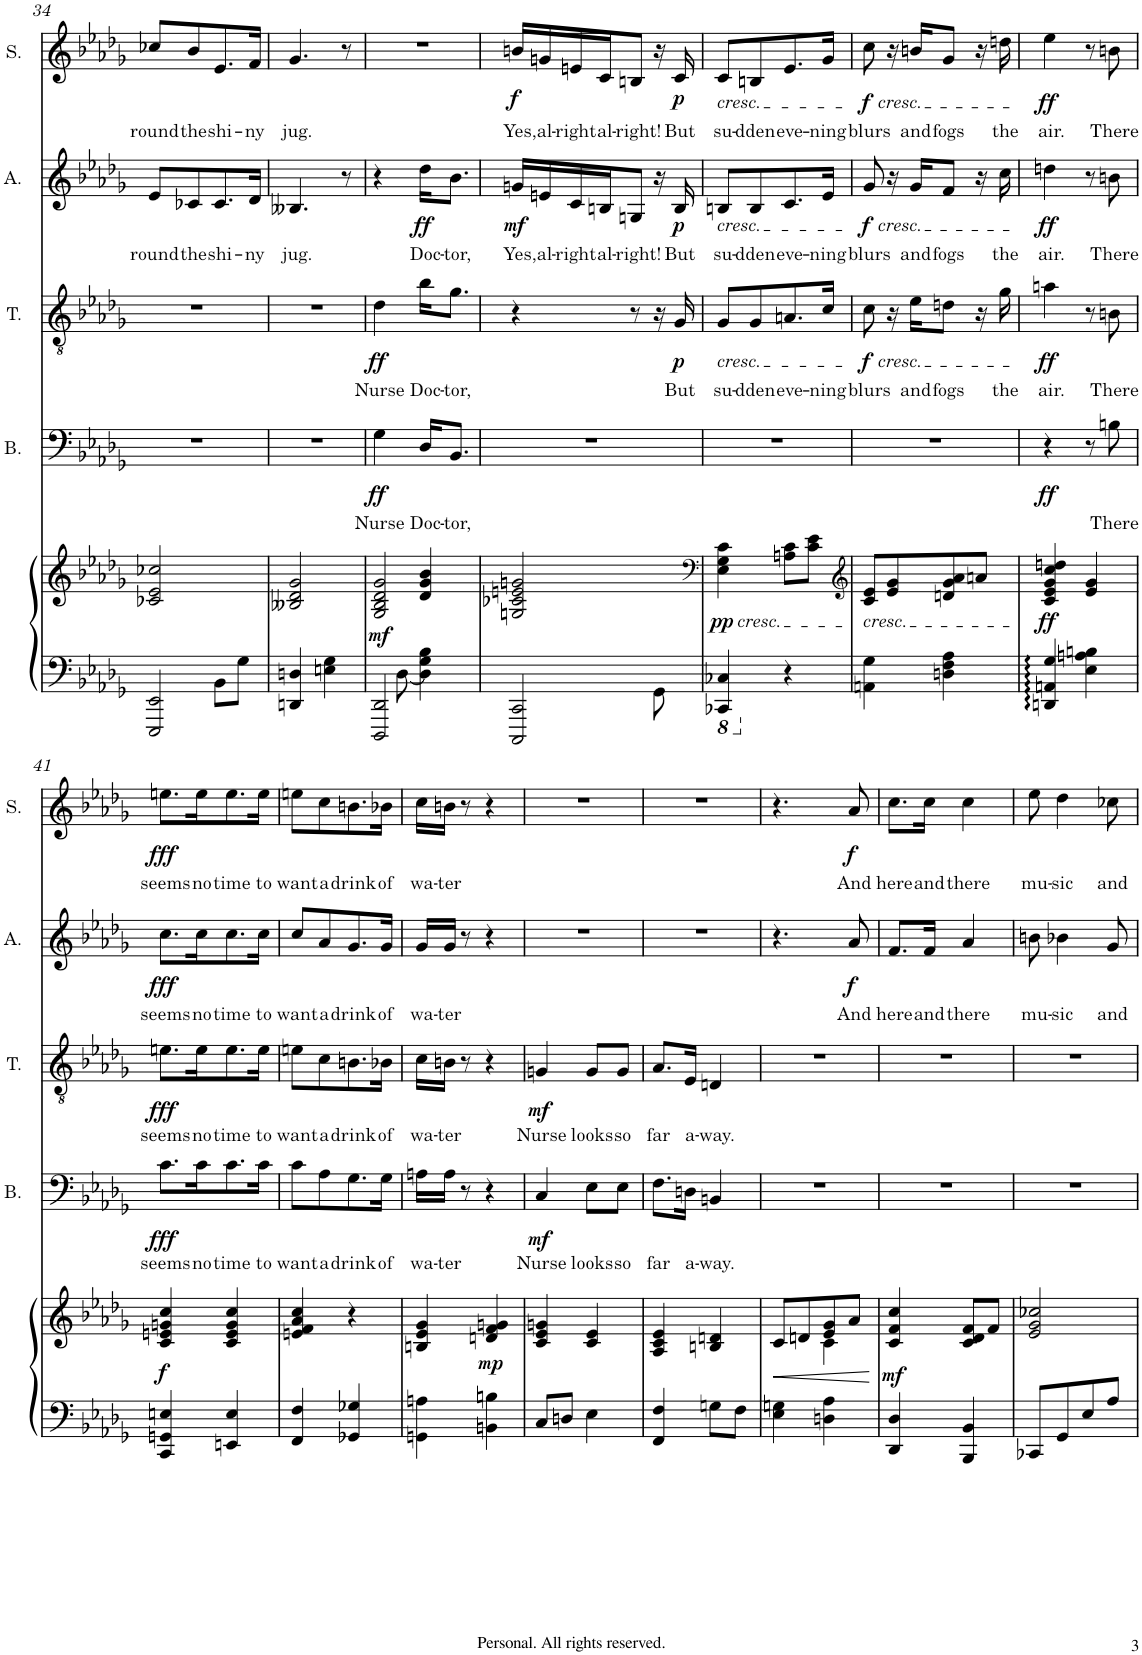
**kern	**kern	**dynam	**kern	**text	**dynam	**kern	**text	**dynam	**kern	**text	**dynam	**kern	**text	**dynam
*part5	*part5	*part5	*part4	*part4	*part4	*part3	*part3	*part3	*part2	*part2	*part2	*part1	*part1	*part1
*staff6	*staff5	*staff5/6	*staff4	*staff4	*staff4	*staff3	*staff3	*staff3	*staff2	*staff2	*staff2	*staff1	*staff1	*staff1
*I"Piano	*	*	*I"Bass	*	*	*I"Tenor	*	*	*I"Alto	*	*	*I"Soprano	*	*
*I'Pno	*	*	*I'B.	*	*	*I'T.	*	*	*I'A.	*	*	*I'S.	*	*
!!LO:PB:g=z
*clefF4	*clefG2	*	*clefF4	*	*	*clefGv2	*	*	*clefG2	*	*	*clefG2	*	*
*k[b-e-a-d-g-]	*k[b-e-a-d-g-]	*	*k[b-e-a-d-g-]	*	*	*k[b-e-a-d-g-]	*	*	*k[b-e-a-d-g-]	*	*	*k[b-e-a-d-g-]	*	*
*M4/8	*M4/8	*	*M4/8	*	*	*M4/8	*	*	*M4/8	*	*	*M4/8	*	*
=34	=34	=34	=34	=34	=34	=34	=34	=34	=34	=34	=34	=34	=34	=34
*^	*	*	*	*	*	*	*	*	*	*	*	*	*	*
!	!	!	!	!	!	!	!	!	!	!	!LO:LY:b	!	!	!LO:LY:b	!
2EEE-/ 2EE-/	4ryy	2c-X/ 2e-/ 2cc-X/	.	2r	.	.	2r	.	.	8e-/L	round	.	8cc-X/L	round	.
!	!	!	!	!	!	!	!	!	!	!	!LO:LY:b	!	!	!LO:LY:b	!
.	.	.	.	.	.	.	.	.	.	8c-X/	the	.	8b-/	the	.
!	!	!	!	!	!	!	!	!	!	!	!LO:LY:b	!	!	!LO:LY:b	!
.	8BB-\L	.	.	.	.	.	.	.	.	8.c-/	shi-	.	8.e-/	shi-	.
.	8G-\J	.	.	.	.	.	.	.	.	.	.	.	.	.	.
!	!	!	!	!	!	!	!	!	!	!	!LO:LY:b	!	!	!LO:LY:b	!
.	.	.	.	.	.	.	.	.	.	16d-/Jk	-ny	.	16f/Jk	-ny	.
*v	*v	*	*	*	*	*	*	*	*	*	*	*	*	*	*
=35	=35	=35	=35	=35	=35	=35	=35	=35	=35	=35	=35	=35	=35	=35
!	!	!	!	!	!	!	!	!	!	!LO:LY:b	!	!	!LO:LY:b	!
4DDn/ 4Dn/	2B--X/ 2d-/ 2g-/	.	2r	.	.	2r	.	.	4.B--X/	jug.	.	4.g-/	jug.	.
4En\ 4G-\	.	.	.	.	.	.	.	.	.	.	.	.	.	.
.	.	.	.	.	.	.	.	.	8r	.	.	8r	.	.
=36	=36	=36	=36	=36	=36	=36	=36	=36	=36	=36	=36	=36	=36	=36
*^	*^	*	*	*	*	*	*	*	*	*	*	*	*	*
!	!	!	!	!LO:DY:b	!	!LO:LY:b	!LO:DY:b	!	!LO:LY:b	!LO:DY:b	!	!	!	!	!	!
2DDD-/ 2DD-/	8ryy	2G-/ 2B-/ 2d-/ 2g-/	4ryy	mf	4G-\	Nurse	ff	4d-\	Nurse	ff	4r	.	.	2r	.	.
.	8D-\	.	.	.	.	.	.	.	.	.	.	.	.	.	.	.
!	!	!	!	!	!	!LO:LY:b	!	!	!LO:LY:b	!	!	!LO:LY:b	!LO:DY:b	!	!	!
.	4D-\ 4G-\ 4B-\	.	4d-/ 4g-/ 4b-/	.	16D-/KL	Doc-	.	16b-\KL	Doc-	.	16dd-\KL	Doc-	ff	.	.	.
!	!	!	!	!	!	!LO:LY:b	!	!	!LO:LY:b	!	!	!LO:LY:b	!	!	!	!
.	.	.	.	.	8.BB-/J	-tor,	.	8.g-\J	-tor,	.	8.b-\J	-tor,	.	.	.	.
*	*	*v	*v	*	*	*	*	*	*	*	*	*	*	*	*	*
=37	=37	=37	=37	=37	=37	=37	=37	=37	=37	=37	=37	=37	=37	=37	=37
!	!	!	!	!	!	!	!	!	!	!	!LO:LY:b	!LO:DY:b	!	!LO:LY:b	!LO:DY:b
2CCC/ 2CC/	4.ryy	2Gn/ 2c-X/ 2en/ 2gn/	.	2r	.	.	4r	.	.	16gn/LL	Yes,	mf	16bn/LL	Yes,	f
!	!	!	!	!	!	!	!	!	!	!	!LO:LY:b	!	!	!LO:LY:b	!
.	.	.	.	.	.	.	.	.	.	16en/	al-	.	16gn/	al-	.
!	!	!	!	!	!	!	!	!	!	!	!LO:LY:b	!	!	!LO:LY:b	!
.	.	.	.	.	.	.	.	.	.	16c/	-right	.	16en/	-right	.
!	!	!	!	!	!	!	!	!	!	!	!LO:LY:b	!	!	!LO:LY:b	!
.	.	.	.	.	.	.	.	.	.	16Bn/J	al-	.	16c/J	al-	.
!	!	!	!	!	!	!	!	!	!	!	!LO:LY:b	!	!	!LO:LY:b	!
.	.	.	.	.	.	.	8r	.	.	8Gn/J	-right!	.	8Bn/J	-right!	.
.	8GG-\	.	.	.	.	.	16r	.	.	16r	.	.	16r	.	.
!	!	!	!	!	!	!	!	!LO:LY:b	!LO:DY:b	!	!LO:LY:b	!LO:DY:b	!	!LO:LY:b	!LO:DY:b
.	.	.	.	.	.	.	16G-/	But	p	16B/	But	p	16c/	But	p
*v	*v	*	*	*	*	*	*	*	*	*	*	*	*	*	*
=38	=38	=38	=38	=38	=38	=38	=38	=38	=38	=38	=38	=38	=38	=38
*	*clefF4	*	*	*	*	*	*	*	*	*	*	*	*	*
!	!	!	!	!	!	!	!	!	!	!	!	!LO:TX:b:i:t=cresc.	!	!
!	!	!	!	!	!	!	!	!	!LO:TX:b:i:t=cresc.	!	!	!	!	!
!	!	!	!	!	!	!LO:TX:b:i:t=cresc.	!	!	!	!	!	!	!	!
!	!LO:TX:b:i:t=cresc.	!	!	!	!	!	!	!	!	!	!	!	!	!
!	!	!LO:DY:b	!	!	!	!	!LO:LY:b	!	!	!LO:LY:b	!	!	!LO:LY:b	!
4CCC-X/ 4CC-X/	4E-\ 4G-\ 4c\	pp	2r	.	.	8G-/L	su-	.	8Bn/L	su-	.	8c/L	su-	.
!	!	!	!	!	!	!	!LO:LY:b	!	!	!LO:LY:b	!	!	!LO:LY:b	!
.	.	.	.	.	.	8G-/	-dden	.	8B/	-dden	.	8Bn/	-dden	.
!	!	!	!	!	!	!	!LO:LY:b	!	!	!LO:LY:b	!	!	!LO:LY:b	!
4r	8An\ 8c\L	.	.	.	.	8.An/	eve-	.	8.c/	eve-	.	8.e-/	eve-	.
.	8c\ 8e-\J	.	.	.	.	.	.	.	.	.	.	.	.	.
!	!	!	!	!	!	!	!LO:LY:b	!	!	!LO:LY:b	!	!	!LO:LY:b	!
.	.	.	.	.	.	16c/Jk	-ning	.	16e-/Jk	-ning	.	16g-/Jk	-ning	.
=39	=39	=39	=39	=39	=39	=39	=39	=39	=39	=39	=39	=39	=39	=39
*	*clefG2	*	*	*	*	*	*	*	*	*	*	*	*	*
!	!	!	!	!	!	!	!	!	!	!	!	!LO:TX:b:i:t=cresc.	!	!
!	!	!	!	!	!	!	!	!	!LO:TX:b:i:t=cresc.	!	!	!	!	!
!	!	!	!	!	!	!LO:TX:b:i:t=cresc.	!	!	!	!	!	!	!	!
!	!LO:TX:b:i:t=cresc.	!	!	!	!	!	!	!	!	!	!	!	!	!
!	!	!	!	!	!	!	!LO:LY:b	!LO:DY:b	!	!LO:LY:b	!LO:DY:b	!	!LO:LY:b	!LO:DY:b
4AAn\ 4G-\	8c/ 8e-/L	.	2r	.	.	8c\	blurs	f	8g-/	blurs	f	8cc\	blurs	f
.	8e-/ 8g-/	.	.	.	.	16r	.	.	16r	.	.	16r	.	.
!	!	!	!	!	!	!	!LO:LY:b	!	!	!LO:LY:b	!	!	!LO:LY:b	!
.	.	.	.	.	.	16e-\KL	and	.	16g-/KL	and	.	16bn/KL	and	.
!	!	!	!	!	!	!	!LO:LY:b	!	!	!LO:LY:b	!	!	!LO:LY:b	!
4Dn\ 4F\ 4A-\	8dn/ 8g-/ 8a-/	.	.	.	.	8dn\J	fogs	.	8f/J	fogs	.	8g-/J	fogs	.
.	8an/J	.	.	.	.	16r	.	.	16r	.	.	16r	.	.
!	!	!	!	!	!	!	!LO:LY:b	!	!	!LO:LY:b	!	!	!LO:LY:b	!
.	.	.	.	.	.	16g-\	the	.	16cc\	the	.	16ddn\	the	.
=40	=40	=40	=40	=40	=40	=40	=40	=40	=40	=40	=40	=40	=40	=40
!	!	!LO:DY:b	!	!	!LO:DY:b	!	!LO:LY:b	!LO:DY:b	!	!LO:LY:b	!LO:DY:b	!	!LO:LY:b	!LO:DY:b
4DDn/ 4AAn/ 4G-/	4c/ 4e-/ 4g-/ 4cc/ 4ddn/	ff	4r	.	ff	4an\	air.	ff	4ddn\	air.	ff	4ee-\	air.	ff
4E-\ 4An\ 4Bn\	4e-/ 4g-/	.	8r	.	.	8r	.	.	8r	.	.	8r	.	.
!	!	!	!	!LO:LY:b	!	!	!LO:LY:b	!	!	!LO:LY:b	!	!	!LO:LY:b	!
.	.	.	8Bn\	There	.	8Bn\	There	.	8bn\	There	.	8bn\	There	.
!!LO:LB:g=z
=41	=41	=41	=41	=41	=41	=41	=41	=41	=41	=41	=41	=41	=41	=41
!	!	!LO:DY:b	!	!LO:LY:b	!LO:DY:b	!	!LO:LY:b	!LO:DY:b	!	!LO:LY:b	!LO:DY:b	!	!LO:LY:b	!LO:DY:b
4CC/ 4GGn/ 4En/	4c/ 4en/ 4gn/ 4cc/	f	8.c\L	seems	fff	8.en\L	seems	fff	8.cc\L	seems	fff	8.een\L	seems	fff
!	!	!	!	!LO:LY:b	!	!	!LO:LY:b	!	!	!LO:LY:b	!	!	!LO:LY:b	!
.	.	.	16c\K	no	.	16e\K	no	.	16cc\K	no	.	16ee\K	no	.
!	!	!	!	!LO:LY:b	!	!	!LO:LY:b	!	!	!LO:LY:b	!	!	!LO:LY:b	!
4EEn/ 4E/	4c/ 4e/ 4g/ 4cc/	.	8.c\	time	.	8.e\	time	.	8.cc\	time	.	8.ee\	time	.
!	!	!	!	!LO:LY:b	!	!	!LO:LY:b	!	!	!LO:LY:b	!	!	!LO:LY:b	!
.	.	.	16c\Jk	to	.	16e\Jk	to	.	16cc\Jk	to	.	16ee\Jk	to	.
=42	=42	=42	=42	=42	=42	=42	=42	=42	=42	=42	=42	=42	=42	=42
!	!	!	!	!LO:LY:b	!	!	!LO:LY:b	!	!	!LO:LY:b	!	!	!LO:LY:b	!
4FF/ 4F/	4en/ 4f/ 4a-/ 4cc/	.	8c\L	want	.	8en\L	want	.	8cc/L	want	.	8een\L	want	.
!	!	!	!	!LO:LY:b	!	!	!LO:LY:b	!	!	!LO:LY:b	!	!	!LO:LY:b	!
.	.	.	8A-\	a	.	8c\	a	.	8a-/	a	.	8cc\	a	.
!	!	!	!	!LO:LY:b	!	!	!LO:LY:b	!	!	!LO:LY:b	!	!	!LO:LY:b	!
4GG-X/ 4G-X/	4r	.	8.G-\	drink	.	8.Bn\	drink	.	8.g-/	drink	.	8.bn\	drink	.
!	!	!	!	!LO:LY:b	!	!	!LO:LY:b	!	!	!LO:LY:b	!	!	!LO:LY:b	!
.	.	.	16G-\Jk	of	.	16B-X\Jk	of	.	16g-/Jk	of	.	16b-X\Jk	of	.
=43	=43	=43	=43	=43	=43	=43	=43	=43	=43	=43	=43	=43	=43	=43
!	!	!	!	!LO:LY:b	!	!	!LO:LY:b	!	!	!LO:LY:b	!	!	!LO:LY:b	!
4GGn\ 4An\	4Bn/ 4e-/ 4g-/	.	16An\LL	wa-	.	16c\LL	wa-	.	16g-/LL	wa-	.	16cc\LL	wa-	.
!	!	!	!	!LO:LY:b	!	!	!LO:LY:b	!	!	!LO:LY:b	!	!	!LO:LY:b	!
.	.	.	16A\JJ	-ter	.	16Bn\JJ	-ter	.	16g-/JJ	-ter	.	16bn\JJ	-ter	.
.	.	.	8r	.	.	8r	.	.	8r	.	.	8r	.	.
!	!	!LO:DY:b	!	!	!	!	!	!	!	!	!	!	!	!
4BBn\ 4Bn\	4dn/ 4f/ 4gn/	mp	4r	.	.	4r	.	.	4r	.	.	4r	.	.
=44	=44	=44	=44	=44	=44	=44	=44	=44	=44	=44	=44	=44	=44	=44
!	!	!	!	!LO:LY:b	!LO:DY:b	!	!LO:LY:b	!LO:DY:b	!	!	!	!	!	!
8C/L	4c/ 4e-/ 4gn/	.	4C/	Nurse	mf	4Gn/	Nurse	mf	2r	.	.	2r	.	.
8Dn/J	.	.	.	.	.	.	.	.	.	.	.	.	.	.
!	!	!	!	!LO:LY:b	!	!	!LO:LY:b	!	!	!	!	!	!	!
4E-\	4c/ 4e-/	.	8E-\L	looks	.	8G/L	looks	.	.	.	.	.	.	.
!	!	!	!	!LO:LY:b	!	!	!LO:LY:b	!	!	!	!	!	!	!
.	.	.	8E-\J	so	.	8G/J	so	.	.	.	.	.	.	.
=45	=45	=45	=45	=45	=45	=45	=45	=45	=45	=45	=45	=45	=45	=45
!	!	!	!	!LO:LY:b	!	!	!LO:LY:b	!	!	!	!	!	!	!
4FF/ 4F/	4A-/ 4c/ 4e-/	.	8.F\L	far	.	8.A-/L	far	.	2r	.	.	2r	.	.
!	!	!	!	!LO:LY:b	!	!	!LO:LY:b	!	!	!	!	!	!	!
.	.	.	16Dn\Jk	a-	.	16E-/Jk	a-	.	.	.	.	.	.	.
!	!	!	!	!LO:LY:b	!	!	!LO:LY:b	!	!	!	!	!	!	!
8Gn\L	4Bn/ 4dn/	.	4BBn/	-way.	.	4Dn/	-way.	.	.	.	.	.	.	.
8F\J	.	.	.	.	.	.	.	.	.	.	.	.	.	.
=46	=46	=46	=46	=46	=46	=46	=46	=46	=46	=46	=46	=46	=46	=46
!	!	!LO:HP:b	!	!	!	!	!	!	!	!	!	!	!	!
*	*^	*	*	*	*	*	*	*	*	*	*	*	*	*
4E-\ 4Gn\	8c/L	4ryy	<	2r	.	.	2r	.	.	4.r	.	.	4.r	.	.
.	8dn/	.	.	.	.	.	.	.	.	.	.	.	.	.	.
4Dn\ 4A-\	8e-/ 8g-/	4c\	.	.	.	.	.	.	.	.	.	.	.	.	.
!	!	!	!	!	!	!	!	!	!	!	!LO:LY:b	!LO:DY:b	!	!LO:LY:b	!LO:DY:b
.	8a-/J	.	.	.	.	.	.	.	.	8a-/	And	f	8a-/	And	f
*	*v	*v	*	*	*	*	*	*	*	*	*	*	*	*	*
.	.	[	.	.	.	.	.	.	.	.	.	.	.	.
=47	=47	=47	=47	=47	=47	=47	=47	=47	=47	=47	=47	=47	=47	=47
!	!	!LO:DY:b	!	!	!	!	!	!	!	!LO:LY:b	!	!	!LO:LY:b	!
4DD-/ 4D-/	4c/ 4f/ 4cc/	mf	2r	.	.	2r	.	.	8.f/L	here	.	8.cc\L	here	.
!	!	!	!	!	!	!	!	!	!	!LO:LY:b	!	!	!LO:LY:b	!
.	.	.	.	.	.	.	.	.	16f/Jk	and	.	16cc\Jk	and	.
!	!	!	!	!	!	!	!	!	!	!LO:LY:b	!	!	!LO:LY:b	!
4BBB-/ 4BB-/	8c/ 8d-/ 8f/L	.	.	.	.	.	.	.	4a-/	there	.	4cc\	there	.
.	8f/J	.	.	.	.	.	.	.	.	.	.	.	.	.
=48	=48	=48	=48	=48	=48	=48	=48	=48	=48	=48	=48	=48	=48	=48
!	!	!	!	!	!	!	!	!	!	!LO:LY:b	!	!	!LO:LY:b	!
8CC-X/L	2e-/ 2g-/ 2cc-X/	.	2r	.	.	2r	.	.	8bn\	mu-	.	8ee-\	mu-	.
!	!	!	!	!	!	!	!	!	!	!LO:LY:b	!	!	!LO:LY:b	!
8GG-/	.	.	.	.	.	.	.	.	4b-X\	-sic	.	4dd-\	-sic	.
8E-/	.	.	.	.	.	.	.	.	.	.	.	.	.	.
!	!	!	!	!	!	!	!	!	!	!LO:LY:b	!	!	!LO:LY:b	!
8A-/J	.	.	.	.	.	.	.	.	8g-/	and	.	8cc-X\	and	.
=	=	=	=	=	=	=	=	=	=	=	=	=	=	=
*-	*-	*-	*-	*-	*-	*-	*-	*-	*-	*-	*-	*-	*-	*-
